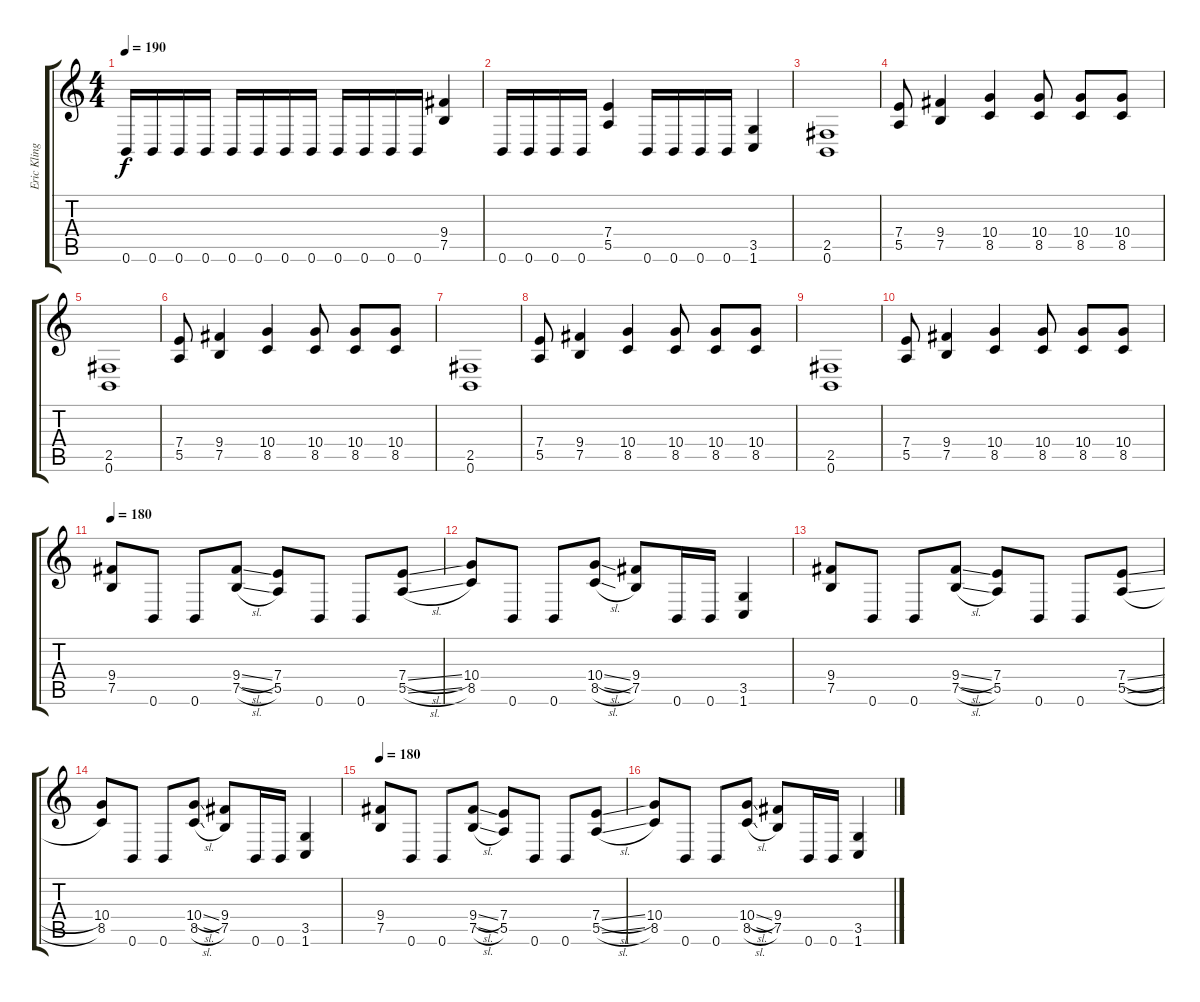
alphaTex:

\track ("Eric Klinger (rythm guitar)" "Eric Kling") {instrument distortionguitar}
\staff {score tabs}
\tuning (B3 Gb3 D3 A2 E2 B1) {hide}
\ts (4 4)
\tempo 190
\clef g2
\ks c
0.6.16{dy f} 0.6.16 0.6.16 0.6.16 0.6.16 0.6.16 0.6.16 0.6.16 0.6.16 0.6.16 0.6.16 0.6.16 (9.4 7.5).4 |
0.6.16 0.6.16 0.6.16 0.6.16 (7.4 5.5).4 0.6.16 0.6.16 0.6.16 0.6.16 (3.5 1.6).4 |
(2.5 0.6).1 |
(7.4 5.5).8 (9.4 7.5).4 (10.4 8.5).4 (10.4 8.5).8 (10.4 8.5).8 (10.4 8.5).8 |
(2.5 0.6).1 |
(7.4 5.5).8 (9.4 7.5).4 (10.4 8.5).4 (10.4 8.5).8 (10.4 8.5).8 (10.4 8.5).8 |
(2.5 0.6).1 |
(7.4 5.5).8 (9.4 7.5).4 (10.4 8.5).4 (10.4 8.5).8 (10.4 8.5).8 (10.4 8.5).8 |
(2.5 0.6).1 |
(7.4 5.5).8 (9.4 7.5).4 (10.4 8.5).4 (10.4 8.5).8 (10.4 8.5).8 (10.4 8.5).8 |
\tempo 180
(9.4 7.5).8 0.6.8 0.6.8 (9.4{sl} 7.5{sl}).8 (7.4 5.5).8 0.6.8 0.6.8 (7.4{sl} 5.5{sl}).8 |
(10.4 8.5).8 0.6.8 0.6.8 (10.4{sl} 8.5{sl}).8 (9.4 7.5).8 0.6.16 0.6.16 (3.5 1.6).4 |
(9.4 7.5).8 0.6.8 0.6.8 (9.4{sl} 7.5{sl}).8 (7.4 5.5).8 0.6.8 0.6.8 (7.4{sl} 5.5{sl}).8 |
(10.4 8.5).8 0.6.8 0.6.8 (10.4{sl} 8.5{sl}).8 (9.4 7.5).8 0.6.16 0.6.16 (3.5 1.6).4 |
\tempo 180
(9.4 7.5).8 0.6.8 0.6.8 (9.4{sl} 7.5{sl}).8 (7.4 5.5).8 0.6.8 0.6.8 (7.4{sl} 5.5{sl}).8 |
(10.4 8.5).8 0.6.8 0.6.8 (10.4{sl} 8.5{sl}).8 (9.4 7.5).8 0.6.16 0.6.16 (3.5 1.6).4
